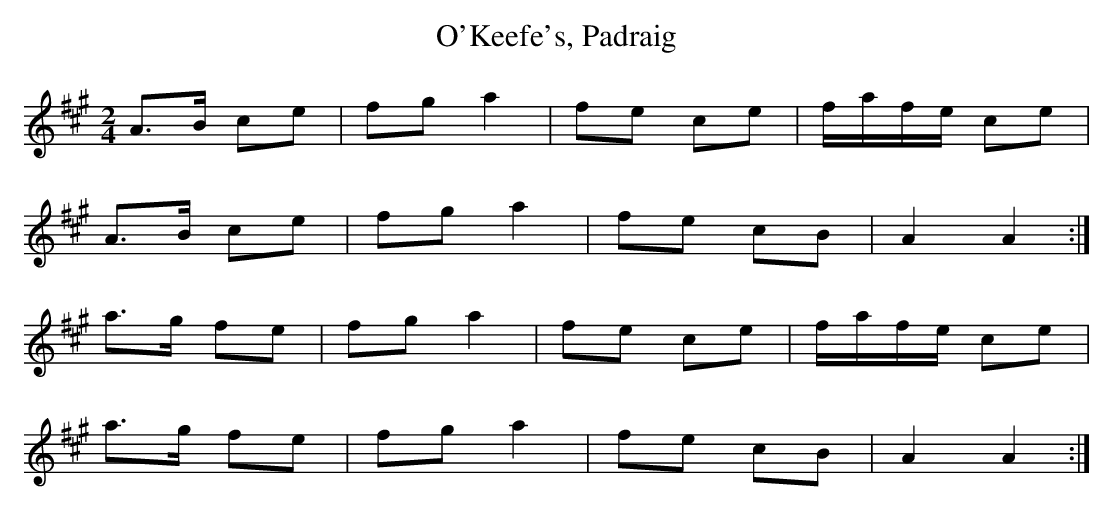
X:1
T:O'Keefe's, Padraig
M:2/4
L:1/8
K:A Major
A3/B/ ce|fg a2|fe ce|f/a/f/e/ ce|!
A3/B/ ce|fg a2|fe cB|A2 A2:|!
a3/g/ fe|fg a2|fe ce|f/a/f/e/ ce|!
a3/g/ fe|fg a2|fe cB|A2 A2:|!
